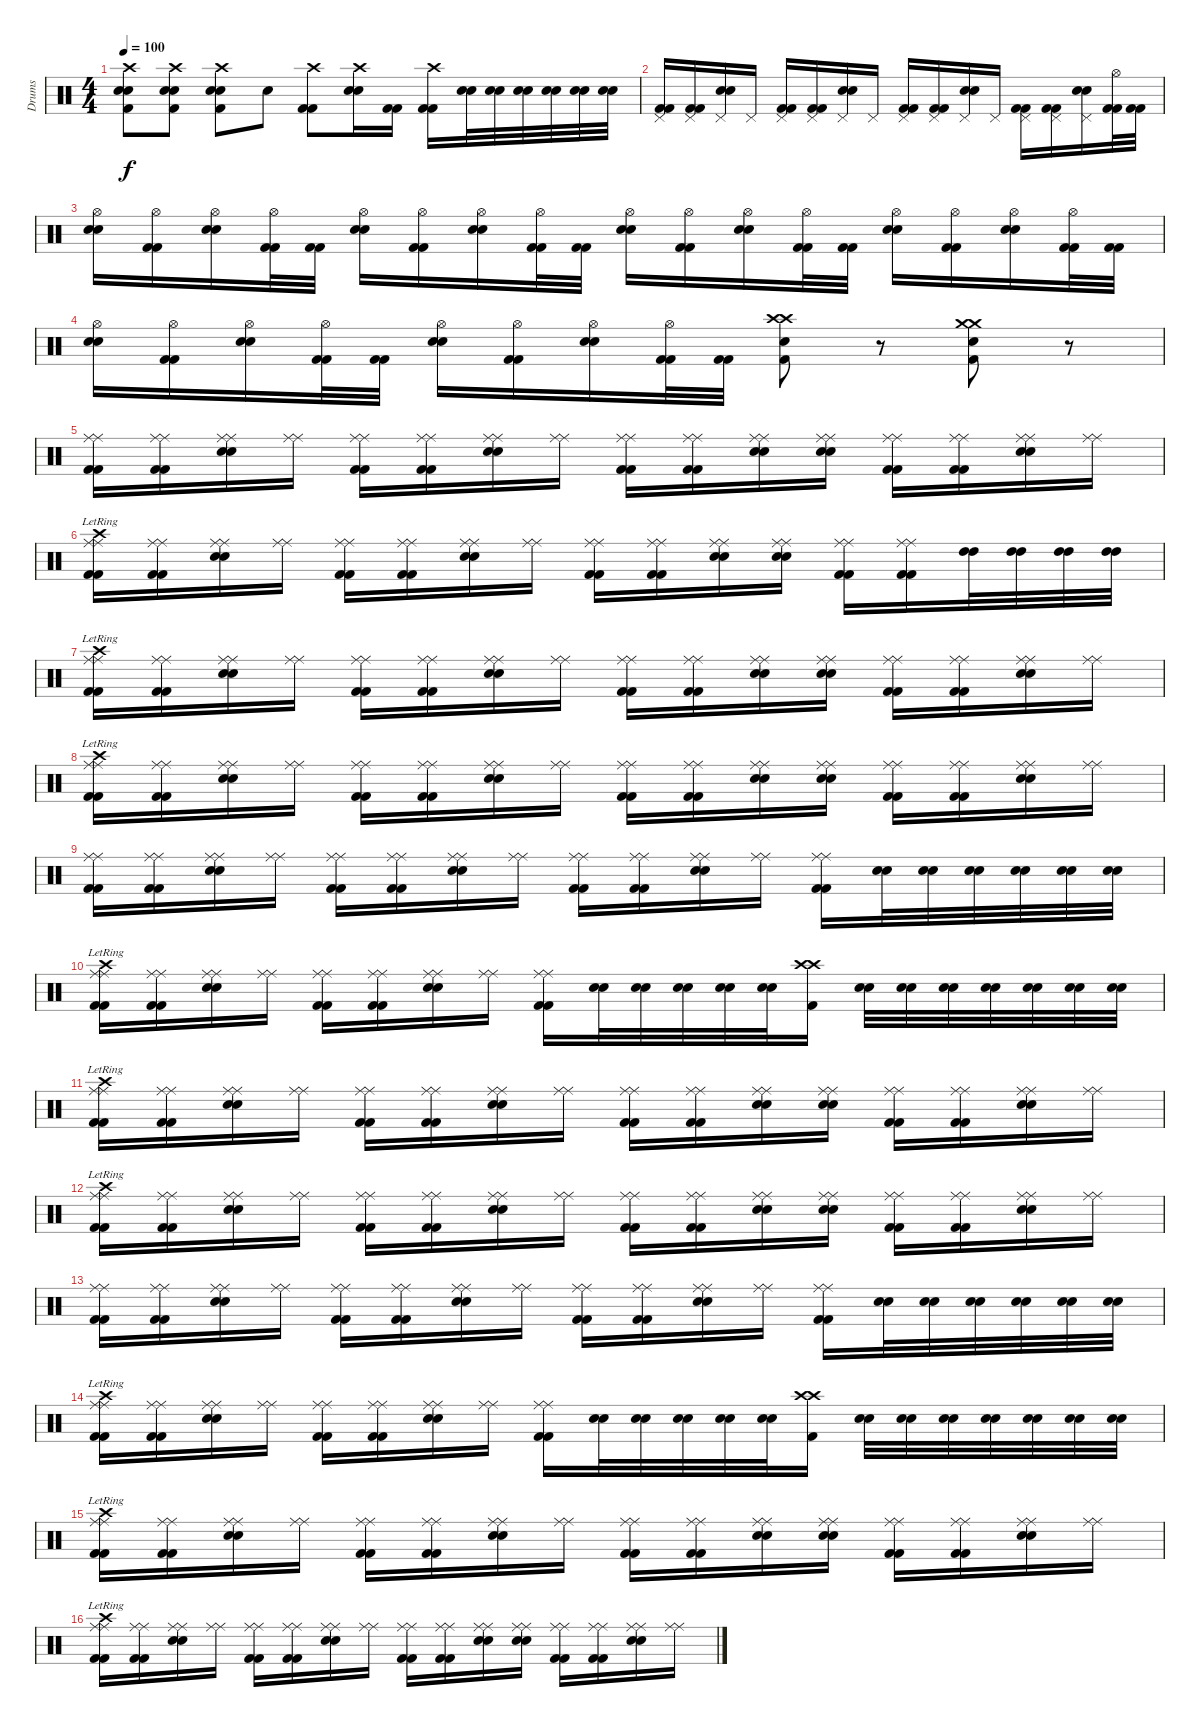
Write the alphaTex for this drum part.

\track ("Drums" "Drums") {instrument percussion}
\staff {score}
\articulation defaults
\ts (4 4)
\tempo 100
\clef neutral
\ks c
("Snare (hit) 2" "Snare (hit) 2" "Kick (hit) 2" "Crash high (hit)").8{dy f} ("Snare (hit) 2" "Snare (hit) 2" "Kick (hit) 2" "Crash high (hit)").8 ("Snare (hit) 2" "Snare (hit) 2" "Kick (hit) 2" "Crash high (hit)").8 "Snare (hit) 2".8 ("Kick (hit) 2" "Kick (hit) 2" "Crash high (hit)").8 ("Snare (hit) 2" "Snare (hit) 2" "Crash high (hit)").16 ("Kick (hit) 2" "Kick (hit) 2").16 ("Kick (hit) 2" "Kick (hit) 2" "Crash high (hit)").16 ("Snare (hit) 2" "Snare (hit) 2").32 ("Snare (hit) 2" "Snare (hit) 2").32 ("Snare (hit) 2" "Snare (hit) 2").32 ("Snare (hit) 2" "Snare (hit) 2").32 ("Snare (hit) 2" "Snare (hit) 2").32 ("Snare (hit) 2" "Snare (hit) 2").32 |
("Kick (hit) 2" "Kick (hit) 2" "Pedal Hi-Hat (hit)").16 ("Kick (hit) 2" "Kick (hit) 2" "Pedal Hi-Hat (hit)").16 ("Snare (hit) 2" "Snare (hit) 2" "Pedal Hi-Hat (hit)").16 "Pedal Hi-Hat (hit)".16 ("Kick (hit) 2" "Kick (hit) 2" "Pedal Hi-Hat (hit)").16 ("Kick (hit) 2" "Kick (hit) 2" "Pedal Hi-Hat (hit)").16 ("Snare (hit) 2" "Snare (hit) 2" "Pedal Hi-Hat (hit)").16 "Pedal Hi-Hat (hit)".16 ("Kick (hit) 2" "Kick (hit) 2" "Pedal Hi-Hat (hit)").16 ("Kick (hit) 2" "Kick (hit) 2" "Pedal Hi-Hat (hit)").16 ("Snare (hit) 2" "Snare (hit) 2" "Pedal Hi-Hat (hit)").16 "Pedal Hi-Hat (hit)".16 ("Kick (hit) 2" "Kick (hit) 2" "Pedal Hi-Hat (hit)").16 ("Kick (hit) 2" "Kick (hit) 2" "Pedal Hi-Hat (hit)").16 ("Snare (hit) 2" "Snare (hit) 2" "Pedal Hi-Hat (hit)").16 ("Kick (hit) 2" "Kick (hit) 2" "Hi-Hat (open)").32 ("Kick (hit) 2" "Kick (hit) 2").32 |
("Snare (hit) 2" "Snare (hit) 2" "Hi-Hat (open)").16 ("Kick (hit) 2" "Kick (hit) 2" "Hi-Hat (open)").16 ("Snare (hit) 2" "Snare (hit) 2" "Hi-Hat (open)").16 ("Kick (hit) 2" "Kick (hit) 2" "Hi-Hat (open)").32 ("Kick (hit) 2" "Kick (hit) 2").32 ("Snare (hit) 2" "Snare (hit) 2" "Hi-Hat (open)").16 ("Kick (hit) 2" "Kick (hit) 2" "Hi-Hat (open)").16 ("Snare (hit) 2" "Snare (hit) 2" "Hi-Hat (open)").16 ("Kick (hit) 2" "Kick (hit) 2" "Hi-Hat (open)").32 ("Kick (hit) 2" "Kick (hit) 2").32 ("Snare (hit) 2" "Snare (hit) 2" "Hi-Hat (open)").16 ("Kick (hit) 2" "Kick (hit) 2" "Hi-Hat (open)").16 ("Snare (hit) 2" "Snare (hit) 2" "Hi-Hat (open)").16 ("Kick (hit) 2" "Kick (hit) 2" "Hi-Hat (open)").32 ("Kick (hit) 2" "Kick (hit) 2").32 ("Snare (hit) 2" "Snare (hit) 2" "Hi-Hat (open)").16 ("Kick (hit) 2" "Kick (hit) 2" "Hi-Hat (open)").16 ("Snare (hit) 2" "Snare (hit) 2" "Hi-Hat (open)").16 ("Kick (hit) 2" "Kick (hit) 2" "Hi-Hat (open)").32 ("Kick (hit) 2" "Kick (hit) 2").32 |
("Snare (hit) 2" "Snare (hit) 2" "Hi-Hat (open)").16 ("Kick (hit) 2" "Kick (hit) 2" "Hi-Hat (open)").16 ("Snare (hit) 2" "Snare (hit) 2" "Hi-Hat (open)").16 ("Kick (hit) 2" "Kick (hit) 2" "Hi-Hat (open)").32 ("Kick (hit) 2" "Kick (hit) 2").32 ("Snare (hit) 2" "Snare (hit) 2" "Hi-Hat (open)").16 ("Kick (hit) 2" "Kick (hit) 2" "Hi-Hat (open)").16 ("Snare (hit) 2" "Snare (hit) 2" "Hi-Hat (open)").16 ("Kick (hit) 2" "Kick (hit) 2" "Hi-Hat (open)").32 ("Kick (hit) 2" "Kick (hit) 2").32 ("Crash high (hit)" "Crash high (hit)" "Snare (hit) 2" "Kick (hit) 2").8 r.8 ("Crash medium (hit)" "Crash medium (hit)" "Snare (hit) 2" "Kick (hit) 2").8 r.8 |
("Kick (hit) 2" "Kick (hit) 2" "Ride (middle)" "Ride (middle)").16 ("Kick (hit) 2" "Kick (hit) 2" "Ride (middle)" "Ride (middle)").16 ("Snare (hit) 2" "Snare (hit) 2" "Ride (middle)" "Ride (middle)").16 ("Ride (middle)" "Ride (middle)").16 ("Kick (hit) 2" "Kick (hit) 2" "Ride (middle)" "Ride (middle)").16 ("Kick (hit) 2" "Kick (hit) 2" "Ride (middle)" "Ride (middle)").16 ("Snare (hit) 2" "Snare (hit) 2" "Ride (middle)" "Ride (middle)").16 ("Ride (middle)" "Ride (middle)").16 ("Kick (hit) 2" "Kick (hit) 2" "Ride (middle)" "Ride (middle)").16 ("Kick (hit) 2" "Kick (hit) 2" "Ride (middle)" "Ride (middle)").16 ("Snare (hit) 2" "Snare (hit) 2" "Ride (middle)" "Ride (middle)").16 ("Snare (hit) 2" "Snare (hit) 2" "Ride (middle)" "Ride (middle)").16 ("Kick (hit) 2" "Kick (hit) 2" "Ride (middle)" "Ride (middle)").16 ("Kick (hit) 2" "Kick (hit) 2" "Ride (middle)" "Ride (middle)").16 ("Snare (hit) 2" "Snare (hit) 2" "Ride (middle)" "Ride (middle)").16 ("Ride (middle)" "Ride (middle)").16 |
("Kick (hit) 2" "Kick (hit) 2" "Ride (middle)" "Ride (middle)" "Crash high (hit)"{lr}).16 ("Kick (hit) 2" "Kick (hit) 2" "Ride (middle)" "Ride (middle)").16 ("Snare (hit) 2" "Snare (hit) 2" "Ride (middle)" "Ride (middle)").16 ("Ride (middle)" "Ride (middle)").16 ("Kick (hit) 2" "Kick (hit) 2" "Ride (middle)" "Ride (middle)").16 ("Kick (hit) 2" "Kick (hit) 2" "Ride (middle)" "Ride (middle)").16 ("Snare (hit) 2" "Snare (hit) 2" "Ride (middle)" "Ride (middle)").16 ("Ride (middle)" "Ride (middle)").16 ("Kick (hit) 2" "Kick (hit) 2" "Ride (middle)" "Ride (middle)").16 ("Kick (hit) 2" "Kick (hit) 2" "Ride (middle)" "Ride (middle)").16 ("Snare (hit) 2" "Snare (hit) 2" "Ride (middle)" "Ride (middle)").16 ("Snare (hit) 2" "Snare (hit) 2" "Ride (middle)" "Ride (middle)").16 ("Kick (hit) 2" "Kick (hit) 2" "Ride (middle)" "Ride (middle)").16 ("Kick (hit) 2" "Kick (hit) 2" "Ride (middle)" "Ride (middle)").16 ("High Tom (hit)" "High Tom (hit)").32 ("High Tom (hit)" "High Tom (hit)").32 ("High Tom (hit)" "High Tom (hit)").32 ("High Tom (hit)" "High Tom (hit)").32 |
("Kick (hit) 2" "Kick (hit) 2" "Ride (middle)" "Ride (middle)" "Crash high (hit)"{lr}).16 ("Kick (hit) 2" "Kick (hit) 2" "Ride (middle)" "Ride (middle)").16 ("Snare (hit) 2" "Snare (hit) 2" "Ride (middle)" "Ride (middle)").16 ("Ride (middle)" "Ride (middle)").16 ("Kick (hit) 2" "Kick (hit) 2" "Ride (middle)" "Ride (middle)").16 ("Kick (hit) 2" "Kick (hit) 2" "Ride (middle)" "Ride (middle)").16 ("Snare (hit) 2" "Snare (hit) 2" "Ride (middle)" "Ride (middle)").16 ("Ride (middle)" "Ride (middle)").16 ("Kick (hit) 2" "Kick (hit) 2" "Ride (middle)" "Ride (middle)").16 ("Kick (hit) 2" "Kick (hit) 2" "Ride (middle)" "Ride (middle)").16 ("Snare (hit) 2" "Snare (hit) 2" "Ride (middle)" "Ride (middle)").16 ("Snare (hit) 2" "Snare (hit) 2" "Ride (middle)" "Ride (middle)").16 ("Kick (hit) 2" "Kick (hit) 2" "Ride (middle)" "Ride (middle)").16 ("Kick (hit) 2" "Kick (hit) 2" "Ride (middle)" "Ride (middle)").16 ("Snare (hit) 2" "Snare (hit) 2" "Ride (middle)" "Ride (middle)").16 ("Ride (middle)" "Ride (middle)").16 |
("Kick (hit) 2" "Kick (hit) 2" "Ride (middle)" "Ride (middle)" "Crash high (hit)"{lr}).16 ("Kick (hit) 2" "Kick (hit) 2" "Ride (middle)" "Ride (middle)").16 ("Snare (hit) 2" "Snare (hit) 2" "Ride (middle)" "Ride (middle)").16 ("Ride (middle)" "Ride (middle)").16 ("Kick (hit) 2" "Kick (hit) 2" "Ride (middle)" "Ride (middle)").16 ("Kick (hit) 2" "Kick (hit) 2" "Ride (middle)" "Ride (middle)").16 ("Snare (hit) 2" "Snare (hit) 2" "Ride (middle)" "Ride (middle)").16 ("Ride (middle)" "Ride (middle)").16 ("Kick (hit) 2" "Kick (hit) 2" "Ride (middle)" "Ride (middle)").16 ("Kick (hit) 2" "Kick (hit) 2" "Ride (middle)" "Ride (middle)").16 ("Snare (hit) 2" "Snare (hit) 2" "Ride (middle)" "Ride (middle)").16 ("Snare (hit) 2" "Snare (hit) 2" "Ride (middle)" "Ride (middle)").16 ("Kick (hit) 2" "Kick (hit) 2" "Ride (middle)" "Ride (middle)").16 ("Kick (hit) 2" "Kick (hit) 2" "Ride (middle)" "Ride (middle)").16 ("Snare (hit) 2" "Snare (hit) 2" "Ride (middle)" "Ride (middle)").16 ("Ride (middle)" "Ride (middle)").16 |
("Kick (hit) 2" "Kick (hit) 2" "Ride (middle)" "Ride (middle)").16 ("Kick (hit) 2" "Kick (hit) 2" "Ride (middle)" "Ride (middle)").16 ("Snare (hit) 2" "Snare (hit) 2" "Ride (middle)" "Ride (middle)").16 ("Ride (middle)" "Ride (middle)").16 ("Kick (hit) 2" "Kick (hit) 2" "Ride (middle)" "Ride (middle)").16 ("Kick (hit) 2" "Kick (hit) 2" "Ride (middle)" "Ride (middle)").16 ("Snare (hit) 2" "Snare (hit) 2" "Ride (middle)" "Ride (middle)").16 ("Ride (middle)" "Ride (middle)").16 ("Kick (hit) 2" "Kick (hit) 2" "Ride (middle)" "Ride (middle)").16 ("Kick (hit) 2" "Kick (hit) 2" "Ride (middle)" "Ride (middle)").16 ("Snare (hit) 2" "Snare (hit) 2" "Ride (middle)" "Ride (middle)").16 ("Ride (middle)" "Ride (middle)").16 ("Kick (hit) 2" "Kick (hit) 2" "Ride (middle)" "Ride (middle)").16 ("Snare (hit) 2" "Snare (hit) 2").32 ("Snare (hit) 2" "Snare (hit) 2").32 ("Snare (hit) 2" "Snare (hit) 2").32 ("Snare (hit) 2" "Snare (hit) 2").32 ("Snare (hit) 2" "Snare (hit) 2").32 ("Snare (hit) 2" "Snare (hit) 2").32 |
("Kick (hit) 2" "Kick (hit) 2" "Ride (middle)" "Ride (middle)" "Crash high (hit)"{lr}).16 ("Kick (hit) 2" "Kick (hit) 2" "Ride (middle)" "Ride (middle)").16 ("Snare (hit) 2" "Snare (hit) 2" "Ride (middle)" "Ride (middle)").16 ("Ride (middle)" "Ride (middle)").16 ("Kick (hit) 2" "Kick (hit) 2" "Ride (middle)" "Ride (middle)").16 ("Kick (hit) 2" "Kick (hit) 2" "Ride (middle)" "Ride (middle)").16 ("Snare (hit) 2" "Snare (hit) 2" "Ride (middle)" "Ride (middle)").16 ("Ride (middle)" "Ride (middle)").16 ("Kick (hit) 2" "Kick (hit) 2" "Ride (middle)" "Ride (middle)").16 ("Snare (hit) 2" "Snare (hit) 2").32 ("Snare (hit) 2" "Snare (hit) 2").32 ("Snare (hit) 2" "Snare (hit) 2").32 ("Snare (hit) 2" "Snare (hit) 2").32 ("Snare (hit) 2" "Snare (hit) 2").32 ("Crash high (hit)" "Crash high (hit)" "Kick (hit) 2").16 ("Snare (hit) 2" "Snare (hit) 2").32 ("Snare (hit) 2" "Snare (hit) 2").32 ("Snare (hit) 2" "Snare (hit) 2").32 ("Snare (hit) 2" "Snare (hit) 2").32 ("Snare (hit) 2" "Snare (hit) 2").32 ("Snare (hit) 2" "Snare (hit) 2").32 ("Snare (hit) 2" "Snare (hit) 2").32 |
("Kick (hit) 2" "Kick (hit) 2" "Ride (middle)" "Ride (middle)" "Crash high (hit)"{lr}).16 ("Kick (hit) 2" "Kick (hit) 2" "Ride (middle)" "Ride (middle)").16 ("Snare (hit) 2" "Snare (hit) 2" "Ride (middle)" "Ride (middle)").16 ("Ride (middle)" "Ride (middle)").16 ("Kick (hit) 2" "Kick (hit) 2" "Ride (middle)" "Ride (middle)").16 ("Kick (hit) 2" "Kick (hit) 2" "Ride (middle)" "Ride (middle)").16 ("Snare (hit) 2" "Snare (hit) 2" "Ride (middle)" "Ride (middle)").16 ("Ride (middle)" "Ride (middle)").16 ("Kick (hit) 2" "Kick (hit) 2" "Ride (middle)" "Ride (middle)").16 ("Kick (hit) 2" "Kick (hit) 2" "Ride (middle)" "Ride (middle)").16 ("Snare (hit) 2" "Snare (hit) 2" "Ride (middle)" "Ride (middle)").16 ("Snare (hit) 2" "Snare (hit) 2" "Ride (middle)" "Ride (middle)").16 ("Kick (hit) 2" "Kick (hit) 2" "Ride (middle)" "Ride (middle)").16 ("Kick (hit) 2" "Kick (hit) 2" "Ride (middle)" "Ride (middle)").16 ("Snare (hit) 2" "Snare (hit) 2" "Ride (middle)" "Ride (middle)").16 ("Ride (middle)" "Ride (middle)").16 |
("Kick (hit) 2" "Kick (hit) 2" "Ride (middle)" "Ride (middle)" "Crash high (hit)"{lr}).16 ("Kick (hit) 2" "Kick (hit) 2" "Ride (middle)" "Ride (middle)").16 ("Snare (hit) 2" "Snare (hit) 2" "Ride (middle)" "Ride (middle)").16 ("Ride (middle)" "Ride (middle)").16 ("Kick (hit) 2" "Kick (hit) 2" "Ride (middle)" "Ride (middle)").16 ("Kick (hit) 2" "Kick (hit) 2" "Ride (middle)" "Ride (middle)").16 ("Snare (hit) 2" "Snare (hit) 2" "Ride (middle)" "Ride (middle)").16 ("Ride (middle)" "Ride (middle)").16 ("Kick (hit) 2" "Kick (hit) 2" "Ride (middle)" "Ride (middle)").16 ("Kick (hit) 2" "Kick (hit) 2" "Ride (middle)" "Ride (middle)").16 ("Snare (hit) 2" "Snare (hit) 2" "Ride (middle)" "Ride (middle)").16 ("Snare (hit) 2" "Snare (hit) 2" "Ride (middle)" "Ride (middle)").16 ("Kick (hit) 2" "Kick (hit) 2" "Ride (middle)" "Ride (middle)").16 ("Kick (hit) 2" "Kick (hit) 2" "Ride (middle)" "Ride (middle)").16 ("Snare (hit) 2" "Snare (hit) 2" "Ride (middle)" "Ride (middle)").16 ("Ride (middle)" "Ride (middle)").16 |
("Kick (hit) 2" "Kick (hit) 2" "Ride (middle)" "Ride (middle)").16 ("Kick (hit) 2" "Kick (hit) 2" "Ride (middle)" "Ride (middle)").16 ("Snare (hit) 2" "Snare (hit) 2" "Ride (middle)" "Ride (middle)").16 ("Ride (middle)" "Ride (middle)").16 ("Kick (hit) 2" "Kick (hit) 2" "Ride (middle)" "Ride (middle)").16 ("Kick (hit) 2" "Kick (hit) 2" "Ride (middle)" "Ride (middle)").16 ("Snare (hit) 2" "Snare (hit) 2" "Ride (middle)" "Ride (middle)").16 ("Ride (middle)" "Ride (middle)").16 ("Kick (hit) 2" "Kick (hit) 2" "Ride (middle)" "Ride (middle)").16 ("Kick (hit) 2" "Kick (hit) 2" "Ride (middle)" "Ride (middle)").16 ("Snare (hit) 2" "Snare (hit) 2" "Ride (middle)" "Ride (middle)").16 ("Ride (middle)" "Ride (middle)").16 ("Kick (hit) 2" "Kick (hit) 2" "Ride (middle)" "Ride (middle)").16 ("Snare (hit) 2" "Snare (hit) 2").32 ("Snare (hit) 2" "Snare (hit) 2").32 ("Snare (hit) 2" "Snare (hit) 2").32 ("Snare (hit) 2" "Snare (hit) 2").32 ("Snare (hit) 2" "Snare (hit) 2").32 ("Snare (hit) 2" "Snare (hit) 2").32 |
("Kick (hit) 2" "Kick (hit) 2" "Ride (middle)" "Ride (middle)" "Crash high (hit)"{lr}).16 ("Kick (hit) 2" "Kick (hit) 2" "Ride (middle)" "Ride (middle)").16 ("Snare (hit) 2" "Snare (hit) 2" "Ride (middle)" "Ride (middle)").16 ("Ride (middle)" "Ride (middle)").16 ("Kick (hit) 2" "Kick (hit) 2" "Ride (middle)" "Ride (middle)").16 ("Kick (hit) 2" "Kick (hit) 2" "Ride (middle)" "Ride (middle)").16 ("Snare (hit) 2" "Snare (hit) 2" "Ride (middle)" "Ride (middle)").16 ("Ride (middle)" "Ride (middle)").16 ("Kick (hit) 2" "Kick (hit) 2" "Ride (middle)" "Ride (middle)").16 ("Snare (hit) 2" "Snare (hit) 2").32 ("Snare (hit) 2" "Snare (hit) 2").32 ("Snare (hit) 2" "Snare (hit) 2").32 ("Snare (hit) 2" "Snare (hit) 2").32 ("Snare (hit) 2" "Snare (hit) 2").32 ("Crash high (hit)" "Crash high (hit)" "Kick (hit) 2").16 ("Snare (hit) 2" "Snare (hit) 2").32 ("Snare (hit) 2" "Snare (hit) 2").32 ("Snare (hit) 2" "Snare (hit) 2").32 ("Snare (hit) 2" "Snare (hit) 2").32 ("Snare (hit) 2" "Snare (hit) 2").32 ("Snare (hit) 2" "Snare (hit) 2").32 ("Snare (hit) 2" "Snare (hit) 2").32 |
("Kick (hit) 2" "Kick (hit) 2" "Ride (middle)" "Ride (middle)" "Crash high (hit)"{lr}).16 ("Kick (hit) 2" "Kick (hit) 2" "Ride (middle)" "Ride (middle)").16 ("Snare (hit) 2" "Snare (hit) 2" "Ride (middle)" "Ride (middle)").16 ("Ride (middle)" "Ride (middle)").16 ("Kick (hit) 2" "Kick (hit) 2" "Ride (middle)" "Ride (middle)").16 ("Kick (hit) 2" "Kick (hit) 2" "Ride (middle)" "Ride (middle)").16 ("Snare (hit) 2" "Snare (hit) 2" "Ride (middle)" "Ride (middle)").16 ("Ride (middle)" "Ride (middle)").16 ("Kick (hit) 2" "Kick (hit) 2" "Ride (middle)" "Ride (middle)").16 ("Kick (hit) 2" "Kick (hit) 2" "Ride (middle)" "Ride (middle)").16 ("Snare (hit) 2" "Snare (hit) 2" "Ride (middle)" "Ride (middle)").16 ("Snare (hit) 2" "Snare (hit) 2" "Ride (middle)" "Ride (middle)").16 ("Kick (hit) 2" "Kick (hit) 2" "Ride (middle)" "Ride (middle)").16 ("Kick (hit) 2" "Kick (hit) 2" "Ride (middle)" "Ride (middle)").16 ("Snare (hit) 2" "Snare (hit) 2" "Ride (middle)" "Ride (middle)").16 ("Ride (middle)" "Ride (middle)").16 |
("Kick (hit) 2" "Kick (hit) 2" "Ride (middle)" "Ride (middle)" "Crash high (hit)"{lr}).16 ("Kick (hit) 2" "Kick (hit) 2" "Ride (middle)" "Ride (middle)").16 ("Snare (hit) 2" "Snare (hit) 2" "Ride (middle)" "Ride (middle)").16 ("Ride (middle)" "Ride (middle)").16 ("Kick (hit) 2" "Kick (hit) 2" "Ride (middle)" "Ride (middle)").16 ("Kick (hit) 2" "Kick (hit) 2" "Ride (middle)" "Ride (middle)").16 ("Snare (hit) 2" "Snare (hit) 2" "Ride (middle)" "Ride (middle)").16 ("Ride (middle)" "Ride (middle)").16 ("Kick (hit) 2" "Kick (hit) 2" "Ride (middle)" "Ride (middle)").16 ("Kick (hit) 2" "Kick (hit) 2" "Ride (middle)" "Ride (middle)").16 ("Snare (hit) 2" "Snare (hit) 2" "Ride (middle)" "Ride (middle)").16 ("Snare (hit) 2" "Snare (hit) 2" "Ride (middle)" "Ride (middle)").16 ("Kick (hit) 2" "Kick (hit) 2" "Ride (middle)" "Ride (middle)").16 ("Kick (hit) 2" "Kick (hit) 2" "Ride (middle)" "Ride (middle)").16 ("Snare (hit) 2" "Snare (hit) 2" "Ride (middle)" "Ride (middle)").16 ("Ride (middle)" "Ride (middle)").16
